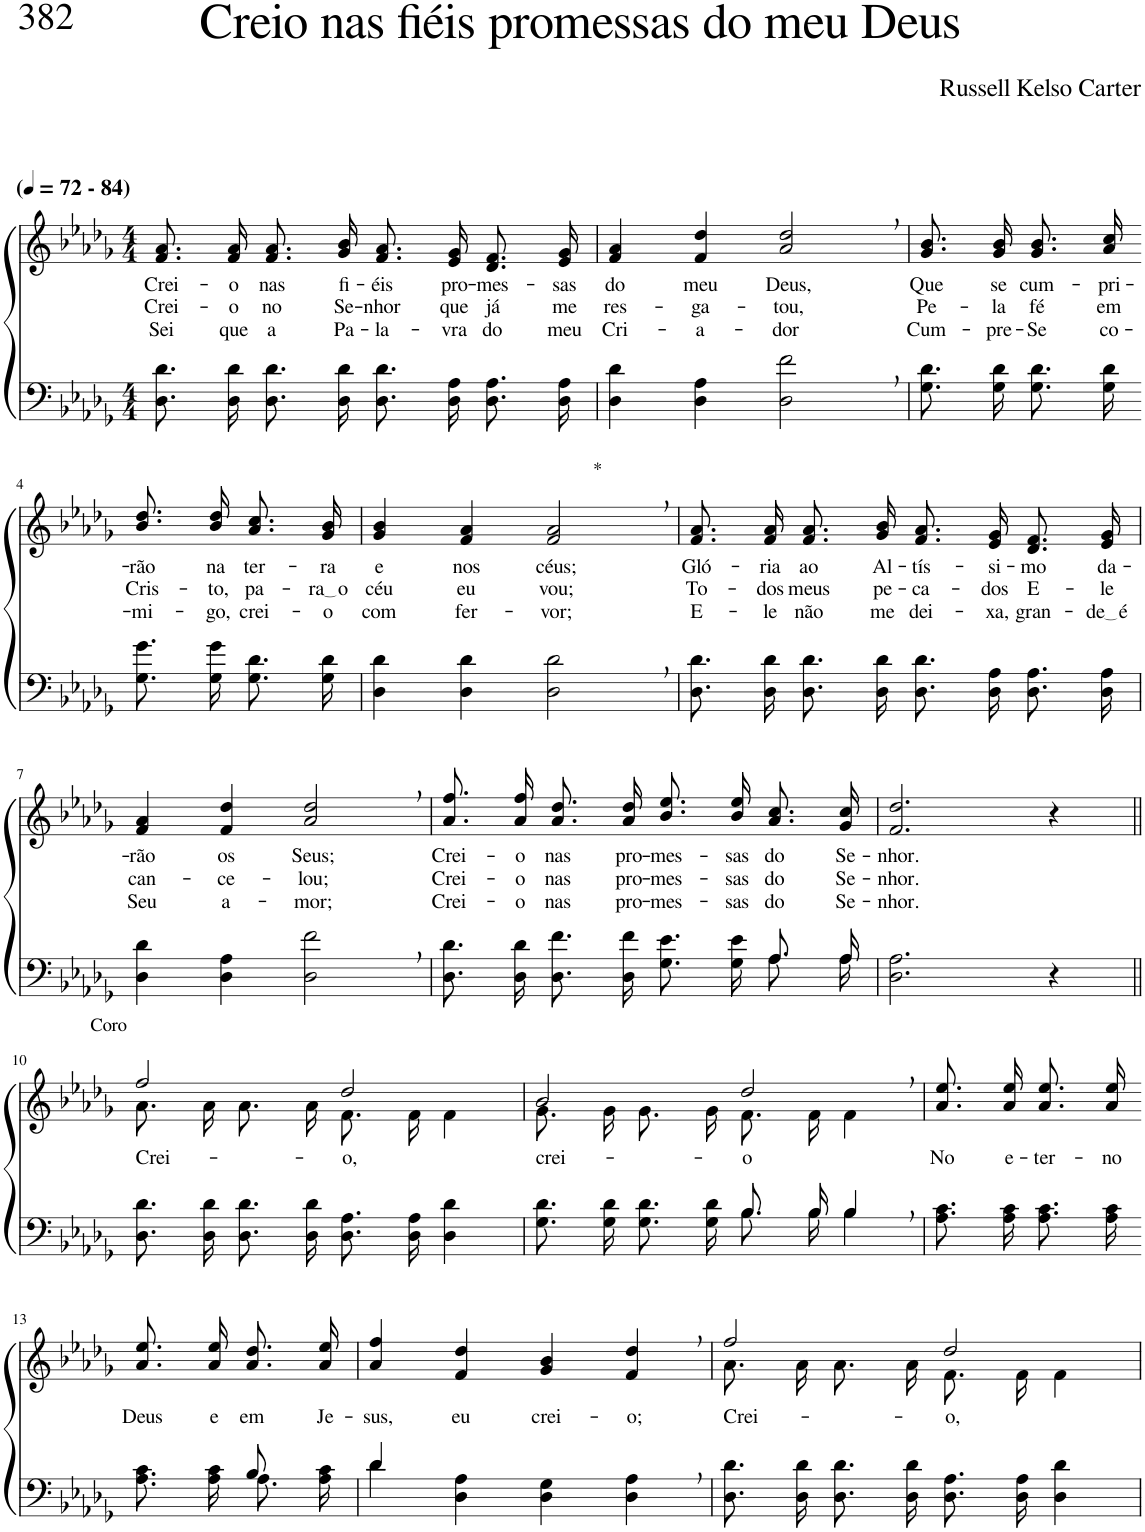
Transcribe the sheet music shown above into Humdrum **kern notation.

**kern	**kern	**text	**text	**text
*part2	*part1	*part1	*part1	*part1
*staff2	*staff1	*staff1	*staff1	*staff1
*I"Parte III e IV	*I"Parte I e II	*	*	*
*clefF4	*clefG2	*	*	*
*Trd2c3	*Trd2c3	*	*	*
*k[b-e-a-d-g-]	*k[b-e-a-d-g-]	*	*	*
*M4/4	*M4/4	*	*	*
*MM72	*MM72	*	*	*
=1	=1	=1	=1	=1
!	!LO:TX:a:B:t=(	!	!	!
!	!LO:TX:a:B:t=- 84)	!	!	!
!	!	!LO:LY:b	!LO:LY:b	!LO:LY:b
8.D-\ 8.d-\L	8.f/ 8.a-/L	Crei-	Crei-	Sei
!	!	!LO:LY:b	!LO:LY:b	!LO:LY:b
16D-\ 16d-\Jk	16f/ 16a-/Jk	-o	-o	que
!	!	!LO:LY:b	!LO:LY:b	!LO:LY:b
8.D-\ 8.d-\L	8.f/ 8.a-/L	nas	no	a
!	!	!LO:LY:b	!LO:LY:b	!LO:LY:b
16D-\ 16d-\Jk	16g-/ 16b-/Jk	fi-	Se-	Pa-
!	!	!LO:LY:b	!LO:LY:b	!LO:LY:b
8.D-\ 8.d-\L	8.f/ 8.a-/L	-éis	-nhor	-la-
!	!	!LO:LY:b	!LO:LY:b	!LO:LY:b
16D-\ 16A-\Jk	16e-/ 16g-/Jk	pro-	que	-vra
!	!	!LO:LY:b	!LO:LY:b	!LO:LY:b
8.D-\ 8.A-\L	8.d-/ 8.f/L	-mes-	já	do
!	!	!LO:LY:b	!LO:LY:b	!LO:LY:b
16D-\ 16A-\Jk	16e-/ 16g-/Jk	-sas	me	meu
=2	=2	=2	=2	=2
!	!	!LO:LY:b	!LO:LY:b	!LO:LY:b
4D-\ 4d-\	4f/ 4a-/	do	res-	Cri-
!	!	!LO:LY:b	!LO:LY:b	!LO:LY:b
4D-\ 4A-\	4f/ 4dd-/	meu	-ga-	-a-
!	!	!LO:LY:b	!LO:LY:b	!LO:LY:b
2D-\, 2f\,	2a-/, 2dd-/,	Deus,	-tou,	-dor
=3	=3	=3	=3	=3
!	!	!LO:LY:b	!LO:LY:b	!LO:LY:b
8.G-\ 8.d-\L	8.g-/ 8.b-/L	Que	Pe-	Cum-
!	!	!LO:LY:b	!LO:LY:b	!LO:LY:b
16G-\ 16d-\Jk	16g-/ 16b-/Jk	se	-la	-pre-
!	!	!LO:LY:b	!LO:LY:b	!LO:LY:b
8.G-\ 8.d-\L	8.g-/ 8.b-/L	cum-	fé	-Se
!	!	!LO:LY:b	!LO:LY:b	!LO:LY:b
16G-\ 16d-\Jk	16a-/ 16cc/Jk	-pri-	em	co-
!!LO:LB:g=z
=4-	=4-	=4-	=4-	=4-
!	!	!LO:LY:b	!LO:LY:b	!LO:LY:b
8.G-\ 8.g-\L	8.b-\ 8.dd-\L	-rão	Cris-	-mi-
!	!	!LO:LY:b	!LO:LY:b	!LO:LY:b
16G-\ 16g-\Jk	16b-\ 16dd-\Jk	na	-to,	-go,
!	!	!LO:LY:b	!LO:LY:b	!LO:LY:b
8.G-\ 8.d-\L	8.a-/ 8.cc/L	ter-	pa-	crei-
!	!	!LO:LY:b	!LO:LY:b	!LO:LY:b
16G-\ 16d-\Jk	16g-/ 16b-/Jk	-ra	ra o	-o
=5	=5	=5	=5	=5
!	!	!LO:LY:b	!LO:LY:b	!LO:LY:b
4D-\ 4d-\	4g-/ 4b-/	e	céu	com
!	!	!LO:LY:b	!LO:LY:b	!LO:LY:b
4D-\ 4d-\	4f/ 4a-/	nos	eu	fer-
!	!LO:TX:a:t=*	!	!	!
!	!	!LO:LY:b	!LO:LY:b	!LO:LY:b
2D-\, 2d-\,	2f/, 2a-/,	céus;	vou;	-vor;
=6	=6	=6	=6	=6
!	!	!LO:LY:b	!LO:LY:b	!LO:LY:b
8.D-\ 8.d-\L	8.f/ 8.a-/L	Gló-	To-	E-
!	!	!LO:LY:b	!LO:LY:b	!LO:LY:b
16D-\ 16d-\Jk	16f/ 16a-/Jk	-ria	-dos	-le
!	!	!LO:LY:b	!LO:LY:b	!LO:LY:b
8.D-\ 8.d-\L	8.f/ 8.a-/L	ao	meus	não
!	!	!LO:LY:b	!LO:LY:b	!LO:LY:b
16D-\ 16d-\Jk	16g-/ 16b-/Jk	Al-	pe-	me
!	!	!LO:LY:b	!LO:LY:b	!LO:LY:b
8.D-\ 8.d-\L	8.f/ 8.a-/L	-tís-	-ca-	dei-
!	!	!LO:LY:b	!LO:LY:b	!LO:LY:b
16D-\ 16A-\Jk	16e-/ 16g-/Jk	-si-	-dos	-xa,
!	!	!LO:LY:b	!LO:LY:b	!LO:LY:b
8.D-\ 8.A-\L	8.d-/ 8.f/L	-mo	E-	gran-
!	!	!LO:LY:b	!LO:LY:b	!LO:LY:b
16D-\ 16A-\Jk	16e-/ 16g-/Jk	da-	-le	de é
!!LO:LB:g=z
=7	=7	=7	=7	=7
!	!	!LO:LY:b	!LO:LY:b	!LO:LY:b
4D-\ 4d-\	4f/ 4a-/	-rão	can-	Seu
!	!	!LO:LY:b	!LO:LY:b	!LO:LY:b
4D-\ 4A-\	4f/ 4dd-/	os	-ce-	a-
!	!	!LO:LY:b	!LO:LY:b	!LO:LY:b
2D-\, 2f\,	2a-/, 2dd-/,	Seus;	-lou;	-mor;
=8	=8	=8	=8	=8
*^	*	*	*	*
!	!	!	!LO:LY:b	!LO:LY:b	!LO:LY:b
8.D-\ 8.d-\L	2.ryy	8.a-\ 8.ff\L	Crei-	Crei-	Crei-
!	!	!	!LO:LY:b	!LO:LY:b	!LO:LY:b
16D-\ 16d-\Jk	.	16a-\ 16ff\Jk	-o	-o	-o
!	!	!	!LO:LY:b	!LO:LY:b	!LO:LY:b
8.D-\ 8.f\L	.	8.a-\ 8.dd-\L	nas	nas	nas
!	!	!	!LO:LY:b	!LO:LY:b	!LO:LY:b
16D-\ 16f\Jk	.	16a-\ 16dd-\Jk	pro-	pro-	pro-
!	!	!	!LO:LY:b	!LO:LY:b	!LO:LY:b
8.G-\ 8.e-\L	.	8.b-\ 8.ee-\L	-mes-	-mes-	-mes-
!	!	!	!LO:LY:b	!LO:LY:b	!LO:LY:b
16G-\ 16e-\Jk	.	16b-\ 16ee-\Jk	-sas	-sas	-sas
!	!	!	!LO:LY:b	!LO:LY:b	!LO:LY:b
8.A-\L	8.A-/L	8.a-\ 8.cc\L	do	do	do
!	!	!	!LO:LY:b	!LO:LY:b	!LO:LY:b
16A-\Jk	16A-/Jk	16g-\ 16cc\Jk	Se-	Se-	Se-
=9	=9	=9	=9	=9	=9
!	!	!	!LO:LY:b	!LO:LY:b	!LO:LY:b
*v	*v	*	*	*	*
2.D-\ 2.A-\	2.f/ 2.dd-/	-nhor.	-nhor.	-nhor.
4r	4r	.	.	.
!!LO:LB:g=z
=10||	=10||	=10||	=10||	=10||
*	*^	*	*	*
!	!LO:TX:a:t=Coro	!	!	!	!
!	!	!	!LO:LY:b	!	!
8.D-\ 8.d-\L	2ff/	8.a-\L	Crei-	.	.
16D-\ 16d-\Jk	.	16a-\Jk	.	.	.
8.D-\ 8.d-\L	.	8.a-\L	.	.	.
16D-\ 16d-\Jk	.	16a-\Jk	.	.	.
!	!	!	!LO:LY:b	!	!
8.D-\ 8.A-\L	2dd-/	8.f\L	-o,	.	.
16D-\ 16A-\Jk	.	16f\Jk	.	.	.
4D-\ 4d-\	.	4f\	.	.	.
=11	=11	=11	=11	=11	=11
*^	*	*	*	*	*
!	!	!	!	!LO:LY:b	!	!
2ryy	8.G-\ 8.d-\L	2b-/	8.g-\L	crei-	.	.
.	16G-\ 16d-\Jk	.	16g-\Jk	.	.	.
.	8.G-\ 8.d-\L	.	8.g-\L	.	.	.
.	16G-\ 16d-\Jk	.	16g-\Jk	.	.	.
!	!	!	!	!LO:LY:b	!	!
8.B-/L	8.B-\L	2dd-,/	8.f\L	-o	.	.
16B-/Jk	16B-\Jk	.	16f\Jk	.	.	.
4B-,/	4B-\	.	4f\	.	.	.
=12	=12	=12	=12	=12	=12	=12
!	!	!	!	!LO:LY:b	!	!
*v	*v	*	*	*	*	*
*	*v	*v	*	*	*
8.A-\ 8.c\L	8.a-\ 8.ee-\L	No	.	.
!	!	!LO:LY:b	!	!
16A-\ 16c\Jk	16a-\ 16ee-\Jk	e-	.	.
!	!	!LO:LY:b	!	!
8.A-\ 8.c\L	8.a-\ 8.ee-\L	-ter-	.	.
!	!	!LO:LY:b	!	!
16A-\ 16c\Jk	16a-\ 16ee-\Jk	-no	.	.
!!LO:LB:g=z
=13-	=13-	=13-	=13-	=13-
*^	*	*	*	*
!	!	!	!LO:LY:b	!	!
4ryy	8.A-\ 8.c\L	8.a-\ 8.ee-\L	Deus	.	.
!	!	!	!LO:LY:b	!	!
.	16A-\ 16c\Jk	16a-\ 16ee-\Jk	e	.	.
!	!	!	!LO:LY:b	!	!
8B-/	8.A-\L	8.a-\ 8.dd-\L	em	.	.
8ryy	.	.	.	.	.
!	!	!	!LO:LY:b	!	!
.	16A-\ 16c\Jk	16a-\ 16ee-\Jk	Je-	.	.
=14	=14	=14	=14	=14	=14
!	!	!	!LO:LY:b	!	!
4d-/	4d-\	4a-/ 4ff/	-sus,	.	.
!	!	!	!LO:LY:b	!	!
2.ryy	4D-\ 4A-\	4f/ 4dd-/	eu	.	.
!	!	!	!LO:LY:b	!	!
.	4D-\ 4G-\	4g-/ 4b-/	crei-	.	.
!	!	!	!LO:LY:b	!	!
.	4D-\ 4A-\	4f/, 4dd-/,	-o;	.	.
=15	=15	=15	=15	=15	=15
*	*	*^	*	*	*
!	!	!	!	!LO:LY:b	!	!
*v	*v	*	*	*	*	*
8.D-\ 8.d-\L	2ff/	8.a-\L	-Crei-	.	.
16D-\ 16d-\Jk	.	16a-\Jk	.	.	.
8.D-\ 8.d-\L	.	8.a-\L	.	.	.
16D-\ 16d-\Jk	.	16a-\Jk	.	.	.
!	!	!	!LO:LY:b	!	!
8.D-\ 8.A-\L	2dd-/	8.f\L	-o,	.	.
16D-\ 16A-\Jk	.	16f\Jk	.	.	.
4D-\ 4d-\	.	4f\	.	.	.
*	*v	*v	*	*	*
=	=	=	=	=
*-	*-	*-	*-	*-
